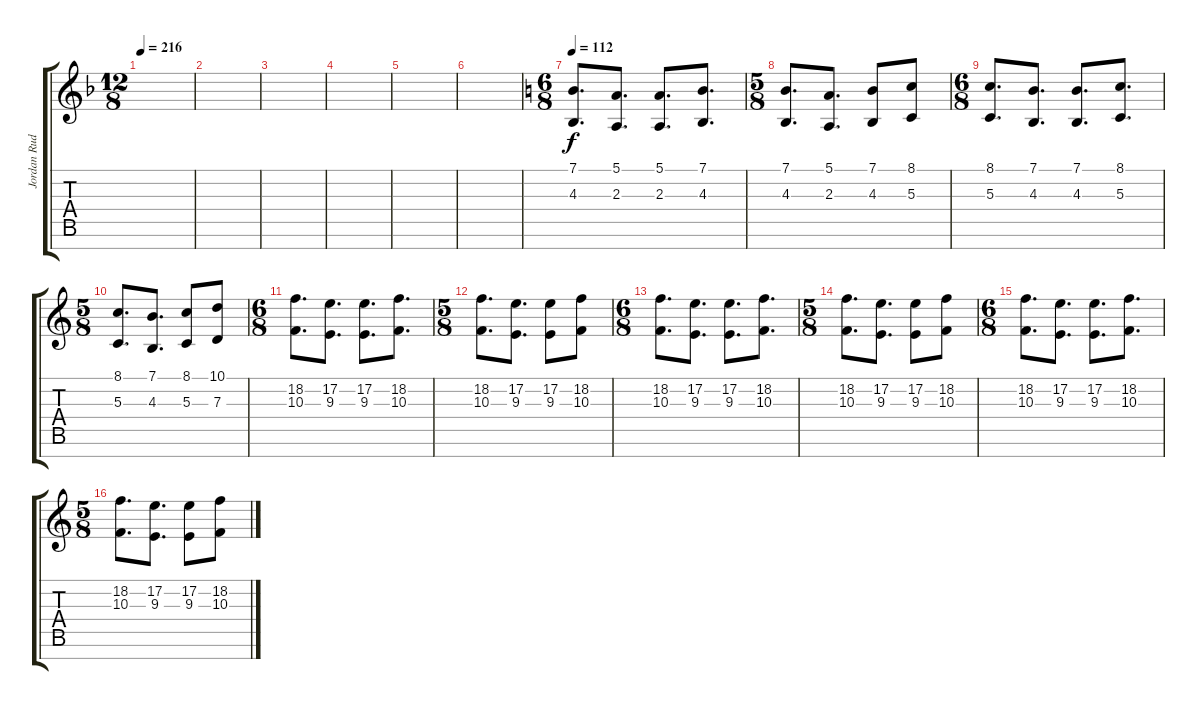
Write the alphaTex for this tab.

\track ("Jordan Rudess - Keyboard" "Jordan Rud") {instrument lead2sawtooth}
\staff {score tabs}
\tuning (E4 B3 G3 D3 A2 E2 B1) {hide}
\ts (12 8)
\tempo 216
\clef g2
\ks dminor
|
|
|
|
|
|
\ts (6 8)
\tempo 112
\ks aminor
(7.1 4.3).8{d volume 13 instrument synthstrings1} (5.1 2.3).8{d} (5.1 2.3).8{d} (7.1 4.3).8{d} |
\ts (5 8)
(7.1 4.3).8{d} (5.1 2.3).8{d} (7.1 4.3).8 (8.1 5.3).8 |
\ts (6 8)
(8.1 5.3).8{d} (7.1 4.3).8{d} (7.1 4.3).8{d} (8.1 5.3).8{d} |
\ts (5 8)
(8.1 5.3).8{d} (7.1 4.3).8{d} (8.1 5.3).8 (10.1 7.3).8 |
\ts (6 8)
(18.2 10.3).8{d} (17.2 9.3).8{d} (17.2 9.3).8{d} (18.2 10.3).8{d} |
\ts (5 8)
(18.2 10.3).8{d} (17.2 9.3).8{d} (17.2 9.3).8 (18.2 10.3).8 |
\ts (6 8)
(18.2 10.3).8{d} (17.2 9.3).8{d} (17.2 9.3).8{d} (18.2 10.3).8{d} |
\ts (5 8)
(18.2 10.3).8{d} (17.2 9.3).8{d} (17.2 9.3).8 (18.2 10.3).8 |
\ts (6 8)
(18.2 10.3).8{d} (17.2 9.3).8{d} (17.2 9.3).8{d} (18.2 10.3).8{d} |
\ts (5 8)
(18.2 10.3).8{d} (17.2 9.3).8{d} (17.2 9.3).8 (18.2 10.3).8
